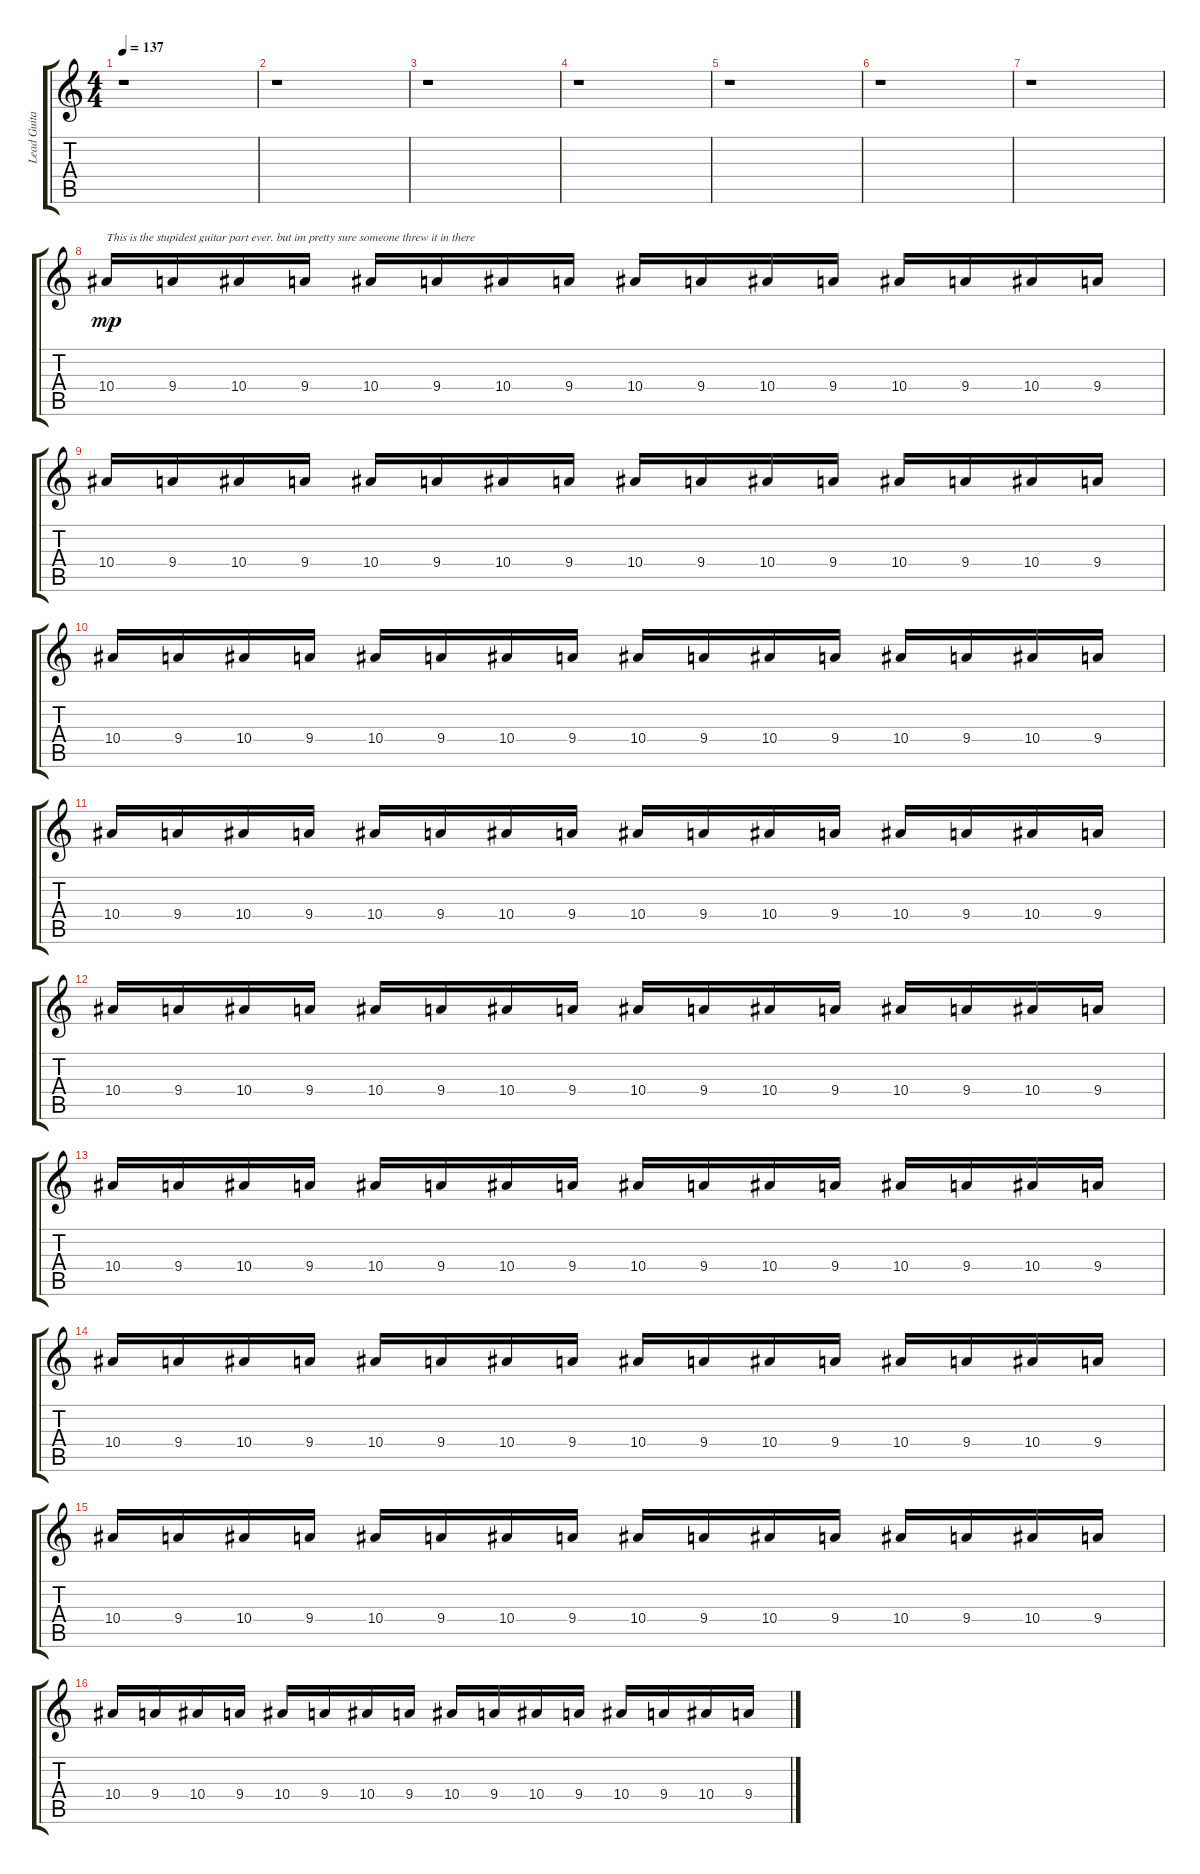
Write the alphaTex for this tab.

\track ("Lead Guitar" "Lead Guita") {instrument distortionguitar}
\staff {score tabs}
\tuning (D4 A3 F3 C3 G2 C2) {hide}
\ts (4 4)
\tempo 137
\clef g2
\ks c
r.1{dy f} |
r.1 |
r.1 |
r.1 |
r.1 |
r.1 |
r.1 |
10.4.16{txt "This is the stupidest guitar part ever. but im pretty sure someone threw it in there " dy mp} 9.4.16 10.4.16 9.4.16 10.4.16 9.4.16 10.4.16 9.4.16 10.4.16 9.4.16 10.4.16 9.4.16 10.4.16 9.4.16 10.4.16 9.4.16 |
10.4.16 9.4.16 10.4.16 9.4.16 10.4.16 9.4.16 10.4.16 9.4.16 10.4.16 9.4.16 10.4.16 9.4.16 10.4.16 9.4.16 10.4.16 9.4.16 |
10.4.16 9.4.16 10.4.16 9.4.16 10.4.16 9.4.16 10.4.16 9.4.16 10.4.16 9.4.16 10.4.16 9.4.16 10.4.16 9.4.16 10.4.16 9.4.16 |
10.4.16 9.4.16 10.4.16 9.4.16 10.4.16 9.4.16 10.4.16 9.4.16 10.4.16 9.4.16 10.4.16 9.4.16 10.4.16 9.4.16 10.4.16 9.4.16 |
10.4.16 9.4.16 10.4.16 9.4.16 10.4.16 9.4.16 10.4.16 9.4.16 10.4.16 9.4.16 10.4.16 9.4.16 10.4.16 9.4.16 10.4.16 9.4.16 |
10.4.16 9.4.16 10.4.16 9.4.16 10.4.16 9.4.16 10.4.16 9.4.16 10.4.16 9.4.16 10.4.16 9.4.16 10.4.16 9.4.16 10.4.16 9.4.16 |
10.4.16 9.4.16 10.4.16 9.4.16 10.4.16 9.4.16 10.4.16 9.4.16 10.4.16 9.4.16 10.4.16 9.4.16 10.4.16 9.4.16 10.4.16 9.4.16 |
10.4.16 9.4.16 10.4.16 9.4.16 10.4.16 9.4.16 10.4.16 9.4.16 10.4.16 9.4.16 10.4.16 9.4.16 10.4.16 9.4.16 10.4.16 9.4.16 |
10.4.16 9.4.16 10.4.16 9.4.16 10.4.16 9.4.16 10.4.16 9.4.16 10.4.16 9.4.16 10.4.16 9.4.16 10.4.16 9.4.16 10.4.16 9.4.16
